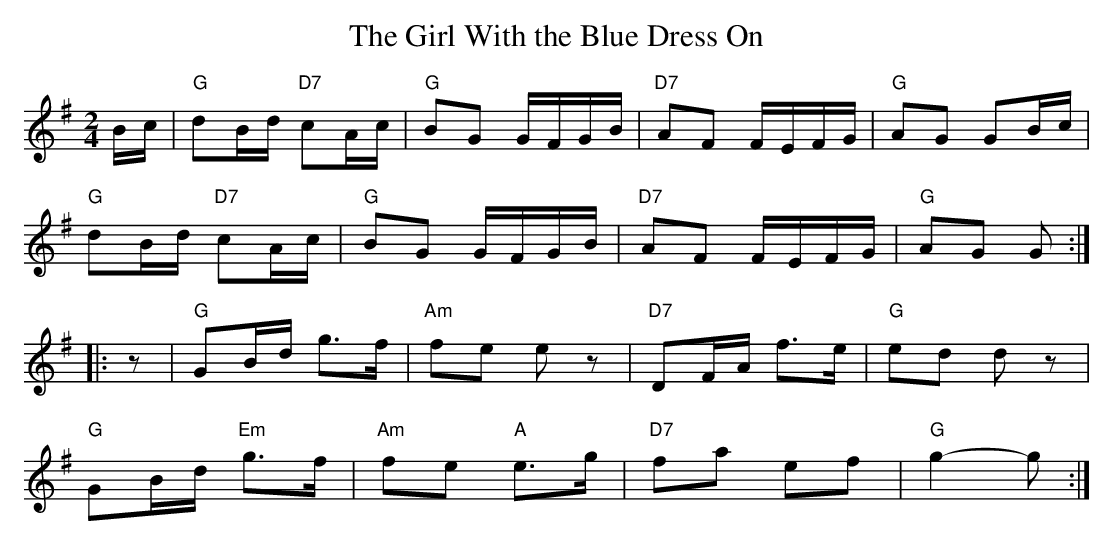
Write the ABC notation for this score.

X:1
T:The Girl With the Blue Dress On
M: 2/4
K: G
Bc | "G"d2Bd "D7"c2Ac | "G"B2G2 GFGB | "D7"A2F2 FEFG | "G"A2G2 G2Bc |
 "G"d2Bd "D7"c2Ac | "G"B2G2 GFGB | "D7"A2F2 FEFG | "G"A2G2 G2 :|
|: z2 | "G"G2Bd g3f | "Am"f2e2 e2z2 | "D7"D2FA f3e | "G"e2d2 d2z2|
 "G"G2Bd "Em"g3f | "Am"f2e2 "A"e3g | "D7"f2a2 e2f2 | "G"g4-g2 :|
